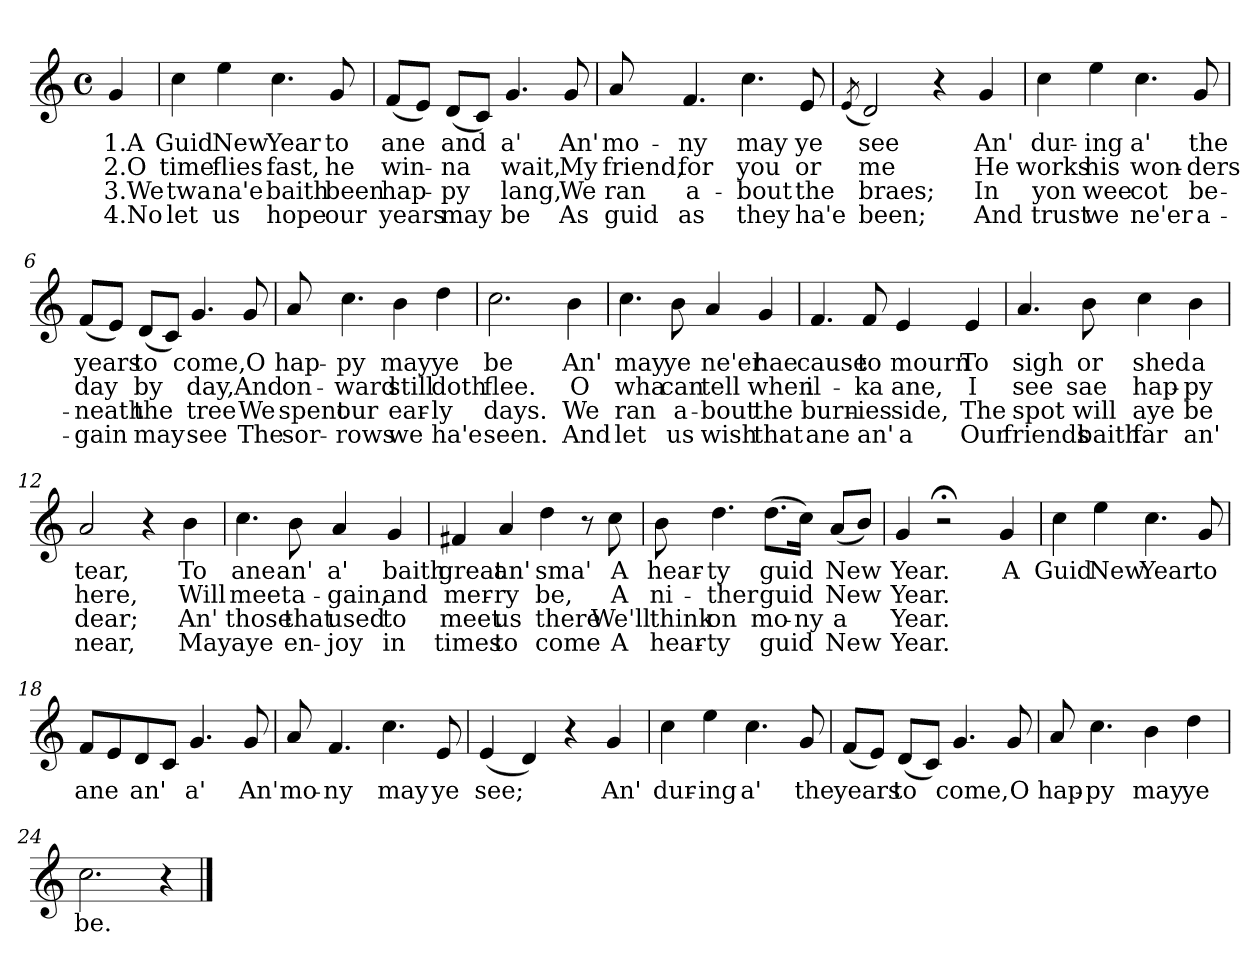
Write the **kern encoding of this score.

**kern	**text	**text	**text	**text
*part1	*part1	*part1	*part1	*part1
*staff1	*staff1	*staff1	*staff1	*staff1
*clefG2	*	*	*	*
*k[]	*	*	*	*
*C:	*	*	*	*
*M4/4	*	*	*	*
*met(c)	*	*	*	*
=	=	=	=	=
!	!LO:LY:b	!LO:LY:b	!LO:LY:b	!LO:LY:b
4g/	1.A	2.O	3.We	4.No
=1	=1	=1	=1	=1
!	!LO:LY:b	!LO:LY:b	!LO:LY:b	!LO:LY:b
4cc\	Guid	time	twa	let
!	!LO:LY:b	!LO:LY:b	!LO:LY:b	!LO:LY:b
4ee\	New	flies	na'e	us
!	!LO:LY:b	!LO:LY:b	!LO:LY:b	!LO:LY:b
4.cc\	Year	fast,	baith	hope
!	!LO:LY:b	!LO:LY:b	!LO:LY:b	!LO:LY:b
8g/	to	he	been	our
=2	=2	=2	=2	=2
!	!LO:LY:b	!LO:LY:b	!LO:LY:b	!LO:LY:b
(<8f/L	ane	win-	hap-	years
8e/J)	.	.	.	.
!	!LO:LY:b	!LO:LY:b	!LO:LY:b	!LO:LY:b
(<8d/L	and	-na	-py	may
8c/J)	.	.	.	.
!	!LO:LY:b	!LO:LY:b	!LO:LY:b	!LO:LY:b
4.g/	a'	wait,	lang,	be
!	!LO:LY:b	!LO:LY:b	!LO:LY:b	!LO:LY:b
8g/	An'	My	We	As
=3	=3	=3	=3	=3
!	!LO:LY:b	!LO:LY:b	!LO:LY:b	!LO:LY:b
8a/	mo-	friend,	ran	guid
!	!LO:LY:b	!LO:LY:b	!LO:LY:b	!LO:LY:b
4.f/	-ny	for	a-	as
!	!LO:LY:b	!LO:LY:b	!LO:LY:b	!LO:LY:b
4.cc\	may	you	-bout	they
!	!LO:LY:b	!LO:LY:b	!LO:LY:b	!LO:LY:b
8e/	ye	or	the	ha'e
=4	=4	=4	=4	=4
(<8qe/	.	.	.	.
!	!LO:LY:b	!LO:LY:b	!LO:LY:b	!LO:LY:b
2d/)	see	me	braes;	been;
4r	.	.	.	.
!	!LO:LY:b	!LO:LY:b	!LO:LY:b	!LO:LY:b
4g/	An'	He	In	And
!!LO:LB:g=z
=5	=5	=5	=5	=5
!	!LO:LY:b	!LO:LY:b	!LO:LY:b	!LO:LY:b
4cc\	dur-	works	yon	trust
!	!LO:LY:b	!LO:LY:b	!LO:LY:b	!LO:LY:b
4ee\	-ing	his	wee	we
!	!LO:LY:b	!LO:LY:b	!LO:LY:b	!LO:LY:b
4.cc\	a'	won-	cot	ne'er
!	!LO:LY:b	!LO:LY:b	!LO:LY:b	!LO:LY:b
8g/	the	-ders	be-	a-
=6	=6	=6	=6	=6
!	!LO:LY:b	!LO:LY:b	!LO:LY:b	!LO:LY:b
(<8f/L	years	day	-neath	-gain
8e/J)	.	.	.	.
!	!LO:LY:b	!LO:LY:b	!LO:LY:b	!LO:LY:b
(<8d/L	to	by	the	may
8c/J)	.	.	.	.
!	!LO:LY:b	!LO:LY:b	!LO:LY:b	!LO:LY:b
4.g/	come,	day,	tree	see
!	!LO:LY:b	!LO:LY:b	!LO:LY:b	!LO:LY:b
8g/	O	And	We	The
=7	=7	=7	=7	=7
!	!LO:LY:b	!LO:LY:b	!LO:LY:b	!LO:LY:b
8a/	hap-	on-	spent	sor-
!	!LO:LY:b	!LO:LY:b	!LO:LY:b	!LO:LY:b
4.cc\	-py	-ward	our	-rows
!	!LO:LY:b	!LO:LY:b	!LO:LY:b	!LO:LY:b
4b\	may	still	ear-	we
!	!LO:LY:b	!LO:LY:b	!LO:LY:b	!LO:LY:b
4dd\	ye	doth	-ly	ha'e
=8	=8	=8	=8	=8
!	!LO:LY:b	!LO:LY:b	!LO:LY:b	!LO:LY:b
2.cc\	be	flee.	days.	seen.
!	!LO:LY:b	!LO:LY:b	!LO:LY:b	!LO:LY:b
4b\	An'	O	We	And
!!LO:LB:g=z
=9	=9	=9	=9	=9
!	!LO:LY:b	!LO:LY:b	!LO:LY:b	!LO:LY:b
4.cc\	may	wha	ran	let
!	!LO:LY:b	!LO:LY:b	!LO:LY:b	!LO:LY:b
8b\	ye	can	a-	us
!	!LO:LY:b	!LO:LY:b	!LO:LY:b	!LO:LY:b
4a/	ne'er	tell	-bout	wish
!	!LO:LY:b	!LO:LY:b	!LO:LY:b	!LO:LY:b
4g/	hae	when	the	that
=10	=10	=10	=10	=10
!	!LO:LY:b	!LO:LY:b	!LO:LY:b	!LO:LY:b
4.f/	cause	il-	burn-	ane
!	!LO:LY:b	!LO:LY:b	!LO:LY:b	!LO:LY:b
8f/	to	-ka	-ies	an'
!	!LO:LY:b	!LO:LY:b	!LO:LY:b	!LO:LY:b
4e/	mourn	ane,	side,	a
!	!LO:LY:b	!LO:LY:b	!LO:LY:b	!LO:LY:b
4e/	To	I	The	Our
=11	=11	=11	=11	=11
!	!LO:LY:b	!LO:LY:b	!LO:LY:b	!LO:LY:b
4.a/	sigh	see	spot	friends
!	!LO:LY:b	!LO:LY:b	!LO:LY:b	!LO:LY:b
8b\	or	sae	will	baith
!	!LO:LY:b	!LO:LY:b	!LO:LY:b	!LO:LY:b
4cc\	shed	hap-	aye	far
!	!LO:LY:b	!LO:LY:b	!LO:LY:b	!LO:LY:b
4b\	a	-py	be	an'
=12	=12	=12	=12	=12
!	!LO:LY:b	!LO:LY:b	!LO:LY:b	!LO:LY:b
2a/	tear,	here,	dear;	near,
4r	.	.	.	.
!	!LO:LY:b	!LO:LY:b	!LO:LY:b	!LO:LY:b
4b\	To	Will	An'	May
!!LO:LB:g=z
=13	=13	=13	=13	=13
!	!LO:LY:b	!LO:LY:b	!LO:LY:b	!LO:LY:b
4.cc\	ane	meet	those	aye
!	!LO:LY:b	!LO:LY:b	!LO:LY:b	!LO:LY:b
8b\	an'	a-	that	en-
!	!LO:LY:b	!LO:LY:b	!LO:LY:b	!LO:LY:b
4a/	a'	-gain,	used	-joy
!	!LO:LY:b	!LO:LY:b	!LO:LY:b	!LO:LY:b
4g/	baith	and	to	in
=14	=14	=14	=14	=14
!	!LO:LY:b	!LO:LY:b	!LO:LY:b	!LO:LY:b
4f#X/	great	mer-	meet	times
!	!LO:LY:b	!LO:LY:b	!LO:LY:b	!LO:LY:b
4a/	an'	-ry	us	to
!	!LO:LY:b	!LO:LY:b	!LO:LY:b	!LO:LY:b
4dd\	sma'	be,	there	come
8r	.	.	.	.
!	!LO:LY:b	!LO:LY:b	!LO:LY:b	!LO:LY:b
8cc\	A	A	We'll	A
=15	=15	=15	=15	=15
!	!LO:LY:b	!LO:LY:b	!LO:LY:b	!LO:LY:b
8b\	hear-	ni-	think	hear-
!	!LO:LY:b	!LO:LY:b	!LO:LY:b	!LO:LY:b
4.dd\	-ty	-ther	on	-ty
!	!LO:LY:b	!LO:LY:b	!LO:LY:b	!LO:LY:b
(>8.dd\L	guid	guid	mo-	guid
!	!	!	!LO:LY:b	!
16cc\Jk)	.	.	-ny	.
!	!LO:LY:b	!LO:LY:b	!LO:LY:b	!LO:LY:b
(<8a/L	New	New	a	New
8b/J)	.	.	.	.
=16	=16	=16	=16	=16
!	!LO:LY:b	!LO:LY:b	!LO:LY:b	!LO:LY:b
4g/	Year.	Year.	Year.	Year.
2r;<	.	.	.	.
!	!LO:LY:b	!	!	!
4g/	A	.	.	.
!!LO:LB:g=z
=17	=17	=17	=17	=17
!	!LO:LY:b	!	!	!
4cc\	Guid	.	.	.
!	!LO:LY:b	!	!	!
4ee\	New	.	.	.
!	!LO:LY:b	!	!	!
4.cc\	Year	.	.	.
!	!LO:LY:b	!	!	!
8g/	to	.	.	.
=18	=18	=18	=18	=18
!	!LO:LY:b	!	!	!
8f/L	ane	.	.	.
8e/	.	.	.	.
!	!LO:LY:b	!	!	!
8d/	an'	.	.	.
8c/J	.	.	.	.
!	!LO:LY:b	!	!	!
4.g/	a'	.	.	.
!	!LO:LY:b	!	!	!
8g/	An'	.	.	.
=19	=19	=19	=19	=19
!	!LO:LY:b	!	!	!
8a/	mo-	.	.	.
!	!LO:LY:b	!	!	!
4.f/	-ny	.	.	.
!	!LO:LY:b	!	!	!
4.cc\	may	.	.	.
!	!LO:LY:b	!	!	!
8e/	ye	.	.	.
=20	=20	=20	=20	=20
!	!LO:LY:b	!	!	!
(<4e/	see;	.	.	.
4d/)	.	.	.	.
4r	.	.	.	.
!	!LO:LY:b	!	!	!
4g/	An'	.	.	.
!!LO:LB:g=z
=21	=21	=21	=21	=21
!	!LO:LY:b	!	!	!
4cc\	dur-	.	.	.
!	!LO:LY:b	!	!	!
4ee\	-ing	.	.	.
!	!LO:LY:b	!	!	!
4.cc\	a'	.	.	.
!	!LO:LY:b	!	!	!
8g/	the	.	.	.
=22	=22	=22	=22	=22
!	!LO:LY:b	!	!	!
(<8f/L	years	.	.	.
8e/J)	.	.	.	.
!	!LO:LY:b	!	!	!
(<8d/L	to	.	.	.
8c/J)	.	.	.	.
!	!LO:LY:b	!	!	!
4.g/	come,	.	.	.
!	!LO:LY:b	!	!	!
8g/	O	.	.	.
=23	=23	=23	=23	=23
!	!LO:LY:b	!	!	!
8a/	hap-	.	.	.
!	!LO:LY:b	!	!	!
4.cc\	-py	.	.	.
!	!LO:LY:b	!	!	!
4b\	may	.	.	.
!	!LO:LY:b	!	!	!
4dd\	ye	.	.	.
=24	=24	=24	=24	=24
!	!LO:LY:b	!	!	!
2.cc\	be.	.	.	.
4r	.	.	.	.
==	==	==	==	==
*-	*-	*-	*-	*-
